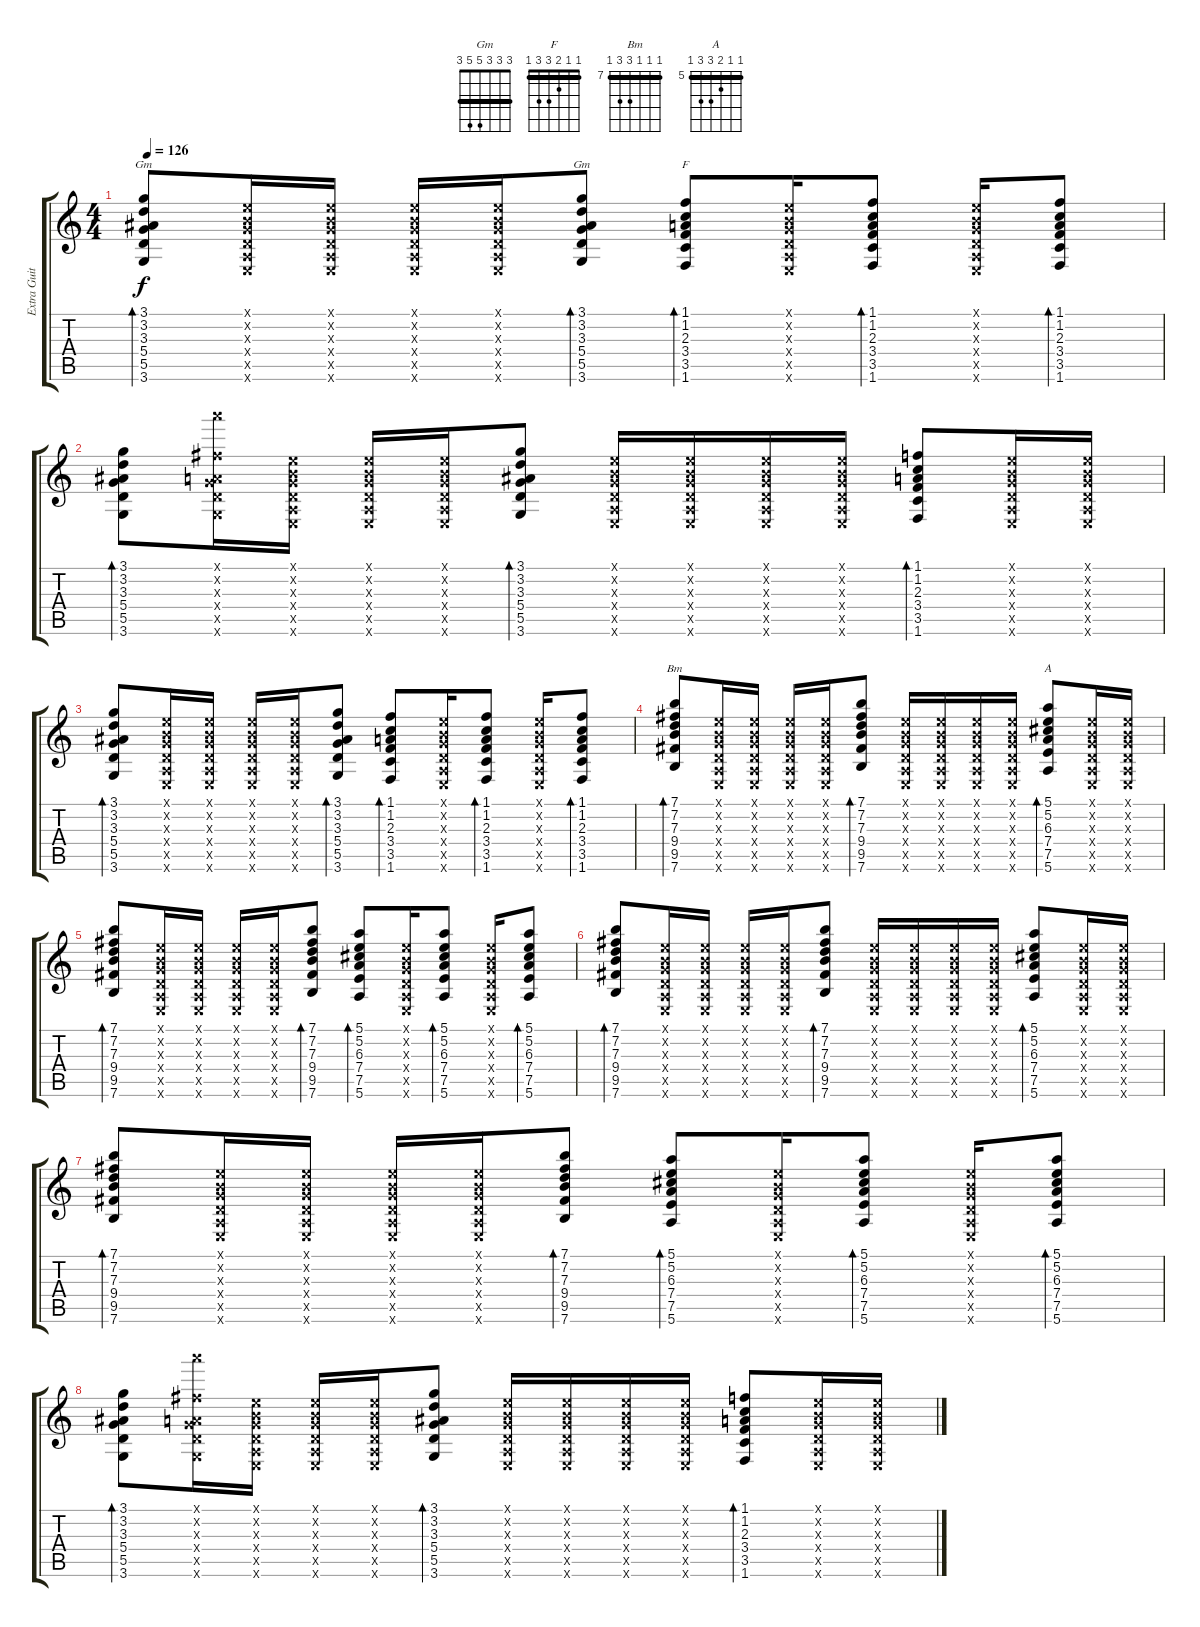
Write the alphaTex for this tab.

\track ("Extra Guitar" "Extra Guit") {instrument electricguitarclean}
\staff {score tabs}
\tuning (E4 B3 G3 D3 A2 E2) {hide}
\chord ("Gm" 3 3 0 0 1 3) {barre 3}
\chord ("Gm" 3 3 3 5 5 3) {barre 3}
\chord ("F" 1 1 2 3 3 1) {barre 1}
\chord ("Bm" 7 7 7 9 9 7) {firstfret 7 barre 7}
\chord ("A" 5 5 6 7 7 5) {firstfret 5 barre 5}
\ts (4 4)
\tempo 126
\clef g2
\ks c
(3.1 3.2 3.3 5.4 5.5 3.6).8{bd 60 ch "Gm" dy f} (0.1{x} 0.2{x} 0.3{x} 0.4{x} 0.5{x} 0.6{x}).16 (0.1{x} 0.2{x} 0.3{x} 0.4{x} 0.5{x} 0.6{x}).16 (0.1{x} 0.2{x} 0.3{x} 0.4{x} 0.5{x} 0.6{x}).16 (0.1{x} 0.2{x} 0.3{x} 0.4{x} 0.5{x} 0.6{x}).16 (3.1 3.2 3.3 5.4 5.5 3.6).8{bd 60 ch "Gm"} (1.1 1.2 2.3 3.4 3.5 1.6).8{bd 60 ch "F"} (0.1{x} 0.2{x} 0.3{x} 0.4{x} 0.5{x} 0.6{x}).16 (1.1 1.2 2.3 3.4 3.5 1.6).8{bd 60} (0.1{x} 0.2{x} 0.3{x} 0.4{x} 0.5{x} 0.6{x}).16 (1.1 1.2 2.3 3.4 3.5 1.6).8{bd 60} |
(3.1 3.2 3.3 5.4 5.5 3.6).8{bd 60} (2.1{x} 22.2{x} 2.3{x} 5.4{x} 5.5{x} 3.6{x}).16 (0.1{x} 0.2{x} 0.3{x} 0.4{x} 0.5{x} 0.6{x}).16 (0.1{x} 0.2{x} 0.3{x} 0.4{x} 0.5{x} 0.6{x}).16 (0.1{x} 0.2{x} 0.3{x} 0.4{x} 0.5{x} 0.6{x}).16 (3.1 3.2 3.3 5.4 5.5 3.6).8{bd 60} (0.1{x} 0.2{x} 0.3{x} 0.4{x} 0.5{x} 0.6{x}).16 (0.1{x} 0.2{x} 0.3{x} 0.4{x} 0.5{x} 0.6{x}).16 (0.1{x} 0.2{x} 0.3{x} 0.4{x} 0.5{x} 0.6{x}).16 (0.1{x} 0.2{x} 0.3{x} 0.4{x} 0.5{x} 0.6{x}).16 (1.1 1.2 2.3 3.4 3.5 1.6).8{bd 60} (0.1{x} 0.2{x} 0.3{x} 0.4{x} 0.5{x} 0.6{x}).16 (0.1{x} 0.2{x} 0.3{x} 0.4{x} 0.5{x} 0.6{x}).16 |
(3.1 3.2 3.3 5.4 5.5 3.6).8{bd 60} (0.1{x} 0.2{x} 0.3{x} 0.4{x} 0.5{x} 0.6{x}).16 (0.1{x} 0.2{x} 0.3{x} 0.4{x} 0.5{x} 0.6{x}).16 (0.1{x} 0.2{x} 0.3{x} 0.4{x} 0.5{x} 0.6{x}).16 (0.1{x} 0.2{x} 0.3{x} 0.4{x} 0.5{x} 0.6{x}).16 (3.1 3.2 3.3 5.4 5.5 3.6).8{bd 60} (1.1 1.2 2.3 3.4 3.5 1.6).8{bd 60} (0.1{x} 0.2{x} 0.3{x} 0.4{x} 0.5{x} 0.6{x}).16 (1.1 1.2 2.3 3.4 3.5 1.6).8{bd 60} (0.1{x} 0.2{x} 0.3{x} 0.4{x} 0.5{x} 0.6{x}).16 (1.1 1.2 2.3 3.4 3.5 1.6).8{bd 60} |
(7.1 7.2 7.3 9.4 9.5 7.6).8{bd 60 ch "Bm"} (0.1{x} 0.2{x} 0.3{x} 0.4{x} 0.5{x} 0.6{x}).16 (0.1{x} 0.2{x} 0.3{x} 0.4{x} 0.5{x} 0.6{x}).16 (0.1{x} 0.2{x} 0.3{x} 0.4{x} 0.5{x} 0.6{x}).16 (0.1{x} 0.2{x} 0.3{x} 0.4{x} 0.5{x} 0.6{x}).16 (7.1 7.2 7.3 9.4 9.5 7.6).8{bd 60} (0.1{x} 0.2{x} 0.3{x} 0.4{x} 0.5{x} 0.6{x}).16 (0.1{x} 0.2{x} 0.3{x} 0.4{x} 0.5{x} 0.6{x}).16 (0.1{x} 0.2{x} 0.3{x} 0.4{x} 0.5{x} 0.6{x}).16 (0.1{x} 0.2{x} 0.3{x} 0.4{x} 0.5{x} 0.6{x}).16 (5.1 5.2 6.3 7.4 7.5 5.6).8{bd 60 ch "A"} (0.1{x} 0.2{x} 0.3{x} 0.4{x} 0.5{x} 0.6{x}).16 (0.1{x} 0.2{x} 0.3{x} 0.4{x} 0.5{x} 0.6{x}).16 |
(7.1 7.2 7.3 9.4 9.5 7.6).8{bd 60} (0.1{x} 0.2{x} 0.3{x} 0.4{x} 0.5{x} 0.6{x}).16 (0.1{x} 0.2{x} 0.3{x} 0.4{x} 0.5{x} 0.6{x}).16 (0.1{x} 0.2{x} 0.3{x} 0.4{x} 0.5{x} 0.6{x}).16 (0.1{x} 0.2{x} 0.3{x} 0.4{x} 0.5{x} 0.6{x}).16 (7.1 7.2 7.3 9.4 9.5 7.6).8{bd 60} (5.1 5.2 6.3 7.4 7.5 5.6).8{bd 60} (0.1{x} 0.2{x} 0.3{x} 0.4{x} 0.5{x} 0.6{x}).16 (5.1 5.2 6.3 7.4 7.5 5.6).8{bd 60} (0.1{x} 0.2{x} 0.3{x} 0.4{x} 0.5{x} 0.6{x}).16 (5.1 5.2 6.3 7.4 7.5 5.6).8{bd 60} |
(7.1 7.2 7.3 9.4 9.5 7.6).8{bd 60} (0.1{x} 0.2{x} 0.3{x} 0.4{x} 0.5{x} 0.6{x}).16 (0.1{x} 0.2{x} 0.3{x} 0.4{x} 0.5{x} 0.6{x}).16 (0.1{x} 0.2{x} 0.3{x} 0.4{x} 0.5{x} 0.6{x}).16 (0.1{x} 0.2{x} 0.3{x} 0.4{x} 0.5{x} 0.6{x}).16 (7.1 7.2 7.3 9.4 9.5 7.6).8{bd 60} (0.1{x} 0.2{x} 0.3{x} 0.4{x} 0.5{x} 0.6{x}).16 (0.1{x} 0.2{x} 0.3{x} 0.4{x} 0.5{x} 0.6{x}).16 (0.1{x} 0.2{x} 0.3{x} 0.4{x} 0.5{x} 0.6{x}).16 (0.1{x} 0.2{x} 0.3{x} 0.4{x} 0.5{x} 0.6{x}).16 (5.1 5.2 6.3 7.4 7.5 5.6).8{bd 60} (0.1{x} 0.2{x} 0.3{x} 0.4{x} 0.5{x} 0.6{x}).16 (0.1{x} 0.2{x} 0.3{x} 0.4{x} 0.5{x} 0.6{x}).16 |
(7.1 7.2 7.3 9.4 9.5 7.6).8{bd 60} (0.1{x} 0.2{x} 0.3{x} 0.4{x} 0.5{x} 0.6{x}).16 (0.1{x} 0.2{x} 0.3{x} 0.4{x} 0.5{x} 0.6{x}).16 (0.1{x} 0.2{x} 0.3{x} 0.4{x} 0.5{x} 0.6{x}).16 (0.1{x} 0.2{x} 0.3{x} 0.4{x} 0.5{x} 0.6{x}).16 (7.1 7.2 7.3 9.4 9.5 7.6).8{bd 60} (5.1 5.2 6.3 7.4 7.5 5.6).8{bd 60} (0.1{x} 0.2{x} 0.3{x} 0.4{x} 0.5{x} 0.6{x}).16 (5.1 5.2 6.3 7.4 7.5 5.6).8{bd 60} (0.1{x} 0.2{x} 0.3{x} 0.4{x} 0.5{x} 0.6{x}).16 (5.1 5.2 6.3 7.4 7.5 5.6).8{bd 60} |
(3.1 3.2 3.3 5.4 5.5 3.6).8{bd 60} (2.1{x} 22.2{x} 2.3{x} 5.4{x} 5.5{x} 3.6{x}).16 (0.1{x} 0.2{x} 0.3{x} 0.4{x} 0.5{x} 0.6{x}).16 (0.1{x} 0.2{x} 0.3{x} 0.4{x} 0.5{x} 0.6{x}).16 (0.1{x} 0.2{x} 0.3{x} 0.4{x} 0.5{x} 0.6{x}).16 (3.1 3.2 3.3 5.4 5.5 3.6).8{bd 60} (0.1{x} 0.2{x} 0.3{x} 0.4{x} 0.5{x} 0.6{x}).16 (0.1{x} 0.2{x} 0.3{x} 0.4{x} 0.5{x} 0.6{x}).16 (0.1{x} 0.2{x} 0.3{x} 0.4{x} 0.5{x} 0.6{x}).16 (0.1{x} 0.2{x} 0.3{x} 0.4{x} 0.5{x} 0.6{x}).16 (1.1 1.2 2.3 3.4 3.5 1.6).8{bd 60} (0.1{x} 0.2{x} 0.3{x} 0.4{x} 0.5{x} 0.6{x}).16 (0.1{x} 0.2{x} 0.3{x} 0.4{x} 0.5{x} 0.6{x}).16
